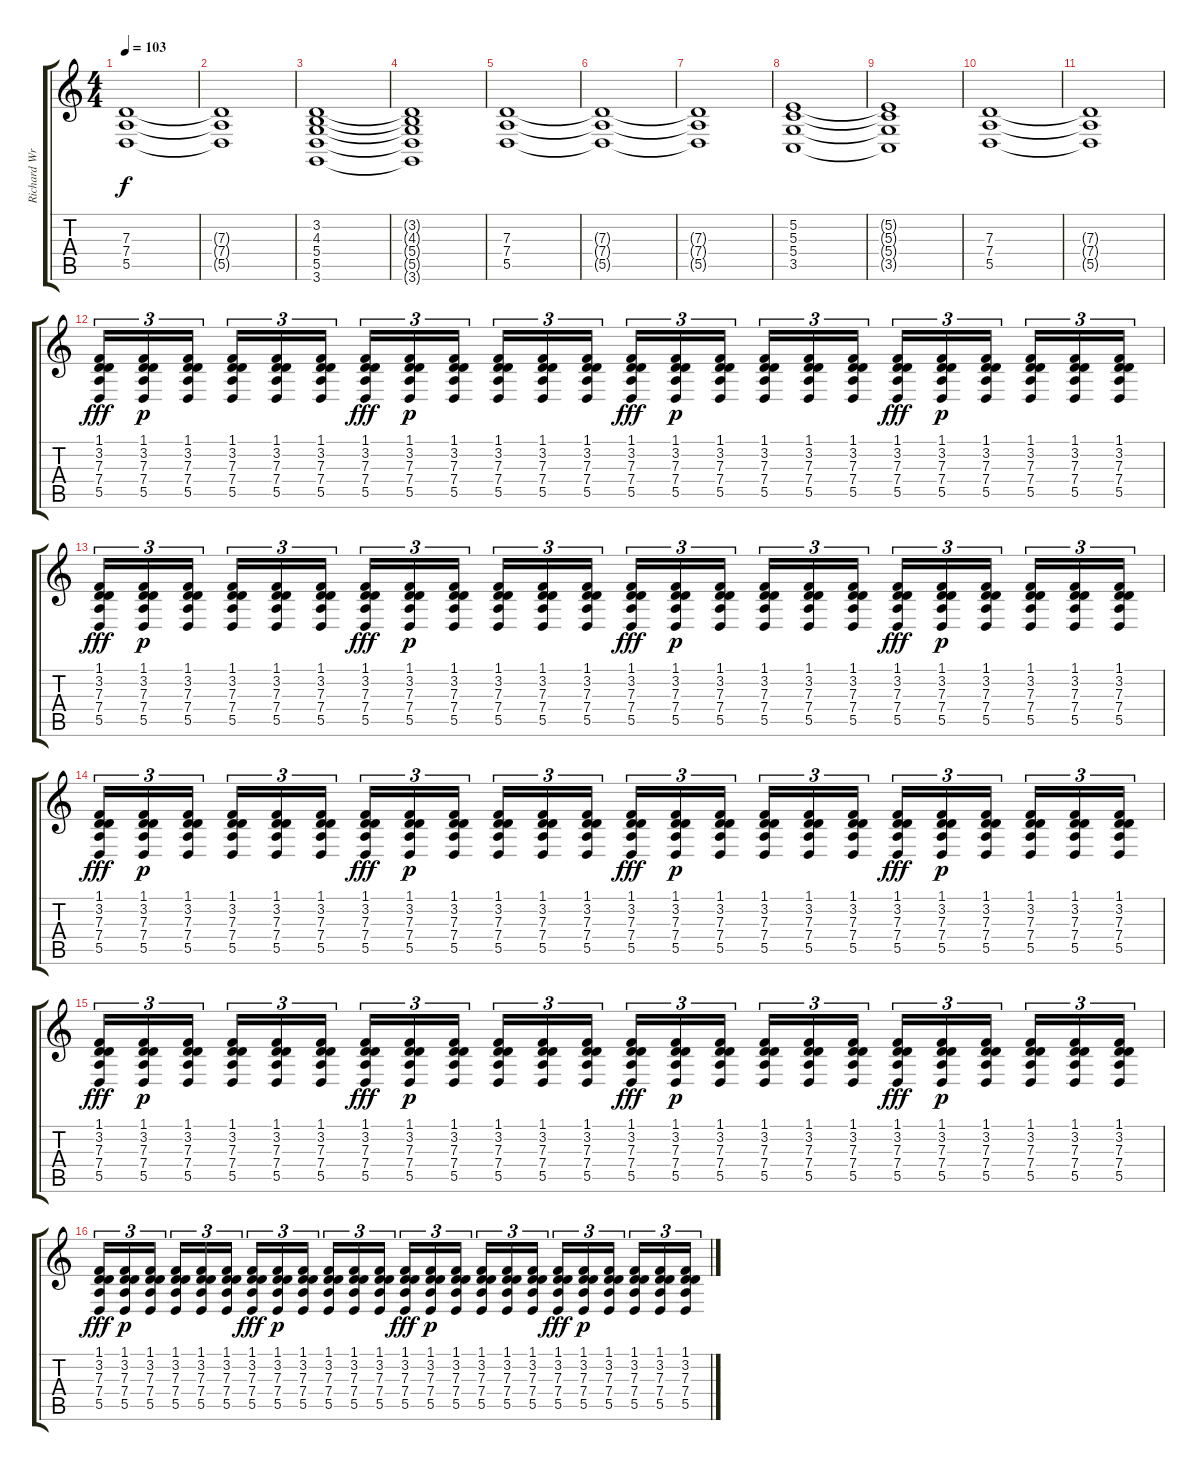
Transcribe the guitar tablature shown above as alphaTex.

\track ("Richard Wright" "Richard Wr") {instrument drawbarorgan}
\staff {score tabs}
\tuning (E4 B3 G3 D3 A2 E2) {hide}
\ts (4 4)
\tempo 103
\clef g2
\ks c
(7.3 7.4 5.5).1{dy f} |
(7.3{t} 7.4{t} 5.5{t}).1 |
(3.2 4.3 5.4 5.5 3.6).1 |
(3.2{t} 4.3{t} 5.4{t} 5.5{t} 3.6{t}).1 |
(7.3 7.4 5.5).1 |
(7.3{t} 7.4{t} 5.5{t}).1 |
(7.3{t} 7.4{t} 5.5{t}).1 |
(5.2 5.3 5.4 3.5).1 |
(5.2{t} 5.3{t} 5.4{t} 3.5{t}).1 |
(7.3 7.4 5.5).1 |
(7.3{t} 7.4{t} 5.5{t}).1 |
(1.1 3.2 7.3 7.4 5.5).16{tu (3 2) dy fff instrument helicopter} (1.1 3.2 7.3 7.4 5.5).16{tu (3 2) dy p} (1.1 3.2 7.3 7.4 5.5).16{tu (3 2)} (1.1 3.2 7.3 7.4 5.5).16{tu (3 2)} (1.1 3.2 7.3 7.4 5.5).16{tu (3 2)} (1.1 3.2 7.3 7.4 5.5).16{tu (3 2)} (1.1 3.2 7.3 7.4 5.5).16{tu (3 2) dy fff} (1.1 3.2 7.3 7.4 5.5).16{tu (3 2) dy p} (1.1 3.2 7.3 7.4 5.5).16{tu (3 2)} (1.1 3.2 7.3 7.4 5.5).16{tu (3 2)} (1.1 3.2 7.3 7.4 5.5).16{tu (3 2)} (1.1 3.2 7.3 7.4 5.5).16{tu (3 2)} (1.1 3.2 7.3 7.4 5.5).16{tu (3 2) dy fff} (1.1 3.2 7.3 7.4 5.5).16{tu (3 2) dy p} (1.1 3.2 7.3 7.4 5.5).16{tu (3 2)} (1.1 3.2 7.3 7.4 5.5).16{tu (3 2)} (1.1 3.2 7.3 7.4 5.5).16{tu (3 2)} (1.1 3.2 7.3 7.4 5.5).16{tu (3 2)} (1.1 3.2 7.3 7.4 5.5).16{tu (3 2) dy fff} (1.1 3.2 7.3 7.4 5.5).16{tu (3 2) dy p} (1.1 3.2 7.3 7.4 5.5).16{tu (3 2)} (1.1 3.2 7.3 7.4 5.5).16{tu (3 2)} (1.1 3.2 7.3 7.4 5.5).16{tu (3 2)} (1.1 3.2 7.3 7.4 5.5).16{tu (3 2)} |
(1.1 3.2 7.3 7.4 5.5).16{tu (3 2) dy fff volume 10 instrument helicopter} (1.1 3.2 7.3 7.4 5.5).16{tu (3 2) dy p} (1.1 3.2 7.3 7.4 5.5).16{tu (3 2)} (1.1 3.2 7.3 7.4 5.5).16{tu (3 2)} (1.1 3.2 7.3 7.4 5.5).16{tu (3 2)} (1.1 3.2 7.3 7.4 5.5).16{tu (3 2)} (1.1 3.2 7.3 7.4 5.5).16{tu (3 2) dy fff} (1.1 3.2 7.3 7.4 5.5).16{tu (3 2) dy p} (1.1 3.2 7.3 7.4 5.5).16{tu (3 2)} (1.1 3.2 7.3 7.4 5.5).16{tu (3 2)} (1.1 3.2 7.3 7.4 5.5).16{tu (3 2)} (1.1 3.2 7.3 7.4 5.5).16{tu (3 2)} (1.1 3.2 7.3 7.4 5.5).16{tu (3 2) dy fff} (1.1 3.2 7.3 7.4 5.5).16{tu (3 2) dy p} (1.1 3.2 7.3 7.4 5.5).16{tu (3 2)} (1.1 3.2 7.3 7.4 5.5).16{tu (3 2)} (1.1 3.2 7.3 7.4 5.5).16{tu (3 2)} (1.1 3.2 7.3 7.4 5.5).16{tu (3 2)} (1.1 3.2 7.3 7.4 5.5).16{tu (3 2) dy fff} (1.1 3.2 7.3 7.4 5.5).16{tu (3 2) dy p} (1.1 3.2 7.3 7.4 5.5).16{tu (3 2)} (1.1 3.2 7.3 7.4 5.5).16{tu (3 2)} (1.1 3.2 7.3 7.4 5.5).16{tu (3 2)} (1.1 3.2 7.3 7.4 5.5).16{tu (3 2)} |
(1.1 3.2 7.3 7.4 5.5).16{tu (3 2) dy fff volume 12 instrument helicopter} (1.1 3.2 7.3 7.4 5.5).16{tu (3 2) dy p} (1.1 3.2 7.3 7.4 5.5).16{tu (3 2)} (1.1 3.2 7.3 7.4 5.5).16{tu (3 2)} (1.1 3.2 7.3 7.4 5.5).16{tu (3 2)} (1.1 3.2 7.3 7.4 5.5).16{tu (3 2)} (1.1 3.2 7.3 7.4 5.5).16{tu (3 2) dy fff} (1.1 3.2 7.3 7.4 5.5).16{tu (3 2) dy p} (1.1 3.2 7.3 7.4 5.5).16{tu (3 2)} (1.1 3.2 7.3 7.4 5.5).16{tu (3 2)} (1.1 3.2 7.3 7.4 5.5).16{tu (3 2)} (1.1 3.2 7.3 7.4 5.5).16{tu (3 2)} (1.1 3.2 7.3 7.4 5.5).16{tu (3 2) dy fff} (1.1 3.2 7.3 7.4 5.5).16{tu (3 2) dy p} (1.1 3.2 7.3 7.4 5.5).16{tu (3 2)} (1.1 3.2 7.3 7.4 5.5).16{tu (3 2)} (1.1 3.2 7.3 7.4 5.5).16{tu (3 2)} (1.1 3.2 7.3 7.4 5.5).16{tu (3 2)} (1.1 3.2 7.3 7.4 5.5).16{tu (3 2) dy fff} (1.1 3.2 7.3 7.4 5.5).16{tu (3 2) dy p} (1.1 3.2 7.3 7.4 5.5).16{tu (3 2)} (1.1 3.2 7.3 7.4 5.5).16{tu (3 2)} (1.1 3.2 7.3 7.4 5.5).16{tu (3 2)} (1.1 3.2 7.3 7.4 5.5).16{tu (3 2)} |
(1.1 3.2 7.3 7.4 5.5).16{tu (3 2) dy fff volume 13 instrument helicopter} (1.1 3.2 7.3 7.4 5.5).16{tu (3 2) dy p} (1.1 3.2 7.3 7.4 5.5).16{tu (3 2)} (1.1 3.2 7.3 7.4 5.5).16{tu (3 2)} (1.1 3.2 7.3 7.4 5.5).16{tu (3 2)} (1.1 3.2 7.3 7.4 5.5).16{tu (3 2)} (1.1 3.2 7.3 7.4 5.5).16{tu (3 2) dy fff} (1.1 3.2 7.3 7.4 5.5).16{tu (3 2) dy p} (1.1 3.2 7.3 7.4 5.5).16{tu (3 2)} (1.1 3.2 7.3 7.4 5.5).16{tu (3 2)} (1.1 3.2 7.3 7.4 5.5).16{tu (3 2)} (1.1 3.2 7.3 7.4 5.5).16{tu (3 2)} (1.1 3.2 7.3 7.4 5.5).16{tu (3 2) dy fff} (1.1 3.2 7.3 7.4 5.5).16{tu (3 2) dy p} (1.1 3.2 7.3 7.4 5.5).16{tu (3 2)} (1.1 3.2 7.3 7.4 5.5).16{tu (3 2)} (1.1 3.2 7.3 7.4 5.5).16{tu (3 2)} (1.1 3.2 7.3 7.4 5.5).16{tu (3 2)} (1.1 3.2 7.3 7.4 5.5).16{tu (3 2) dy fff} (1.1 3.2 7.3 7.4 5.5).16{tu (3 2) dy p} (1.1 3.2 7.3 7.4 5.5).16{tu (3 2)} (1.1 3.2 7.3 7.4 5.5).16{tu (3 2)} (1.1 3.2 7.3 7.4 5.5).16{tu (3 2)} (1.1 3.2 7.3 7.4 5.5).16{tu (3 2)} |
(1.1 3.2 7.3 7.4 5.5).16{tu (3 2) dy fff volume 14 instrument helicopter} (1.1 3.2 7.3 7.4 5.5).16{tu (3 2) dy p} (1.1 3.2 7.3 7.4 5.5).16{tu (3 2)} (1.1 3.2 7.3 7.4 5.5).16{tu (3 2)} (1.1 3.2 7.3 7.4 5.5).16{tu (3 2)} (1.1 3.2 7.3 7.4 5.5).16{tu (3 2)} (1.1 3.2 7.3 7.4 5.5).16{tu (3 2) dy fff} (1.1 3.2 7.3 7.4 5.5).16{tu (3 2) dy p} (1.1 3.2 7.3 7.4 5.5).16{tu (3 2)} (1.1 3.2 7.3 7.4 5.5).16{tu (3 2)} (1.1 3.2 7.3 7.4 5.5).16{tu (3 2)} (1.1 3.2 7.3 7.4 5.5).16{tu (3 2)} (1.1 3.2 7.3 7.4 5.5).16{tu (3 2) dy fff} (1.1 3.2 7.3 7.4 5.5).16{tu (3 2) dy p} (1.1 3.2 7.3 7.4 5.5).16{tu (3 2)} (1.1 3.2 7.3 7.4 5.5).16{tu (3 2)} (1.1 3.2 7.3 7.4 5.5).16{tu (3 2)} (1.1 3.2 7.3 7.4 5.5).16{tu (3 2)} (1.1 3.2 7.3 7.4 5.5).16{tu (3 2) dy fff} (1.1 3.2 7.3 7.4 5.5).16{tu (3 2) dy p} (1.1 3.2 7.3 7.4 5.5).16{tu (3 2)} (1.1 3.2 7.3 7.4 5.5).16{tu (3 2)} (1.1 3.2 7.3 7.4 5.5).16{tu (3 2)} (1.1 3.2 7.3 7.4 5.5).16{tu (3 2)}
